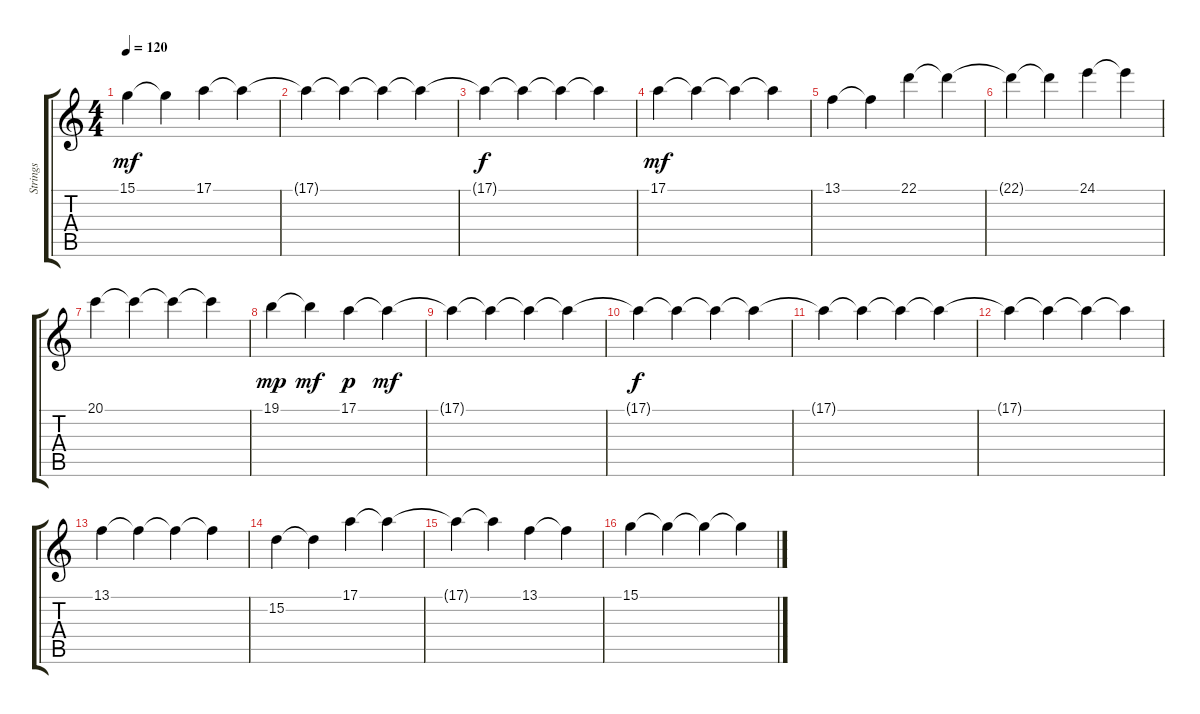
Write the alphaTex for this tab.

\track ("Strings" "Strings") {instrument stringensemble1}
\staff {score tabs}
\tuning (E4 B3 G3 D3 A2 E2) {hide}
\ts (4 4)
\tempo 120
\clef g2
\ks c
15.1.4{dy mf} 15.1{t}.4 17.1.4 17.1{t}.4 |
17.1{t}.4 17.1{t}.4 17.1{t}.4 17.1{t}.4 |
17.1{t}.4{dy f} 17.1{t}.4 17.1{t}.4 17.1{t}.4 |
17.1.4{dy mf} 17.1{t}.4 17.1{t}.4 17.1{t}.4 |
13.1.4 13.1{t}.4 22.1.4 22.1{t}.4 |
22.1{t}.4 22.1{t}.4 24.1.4 24.1{t}.4 |
20.1.4 20.1{t}.4 20.1{t}.4 20.1{t}.4 |
19.1.4{dy mp} 19.1{t}.4{dy mf} 17.1.4{dy p} 17.1{t}.4{dy mf} |
17.1{t}.4 17.1{t}.4 17.1{t}.4 17.1{t}.4 |
17.1{t}.4{dy f} 17.1{t}.4 17.1{t}.4 17.1{t}.4 |
17.1{t}.4 17.1{t}.4 17.1{t}.4 17.1{t}.4 |
17.1{t}.4 17.1{t}.4 17.1{t}.4 17.1{t}.4 |
13.1.4 13.1{t}.4 13.1{t}.4 13.1{t}.4 |
15.2.4 15.2{t}.4 17.1.4 17.1{t}.4 |
17.1{t}.4 17.1{t}.4 13.1.4 13.1{t}.4 |
15.1.4 15.1{t}.4 15.1{t}.4 15.1{t}.4
